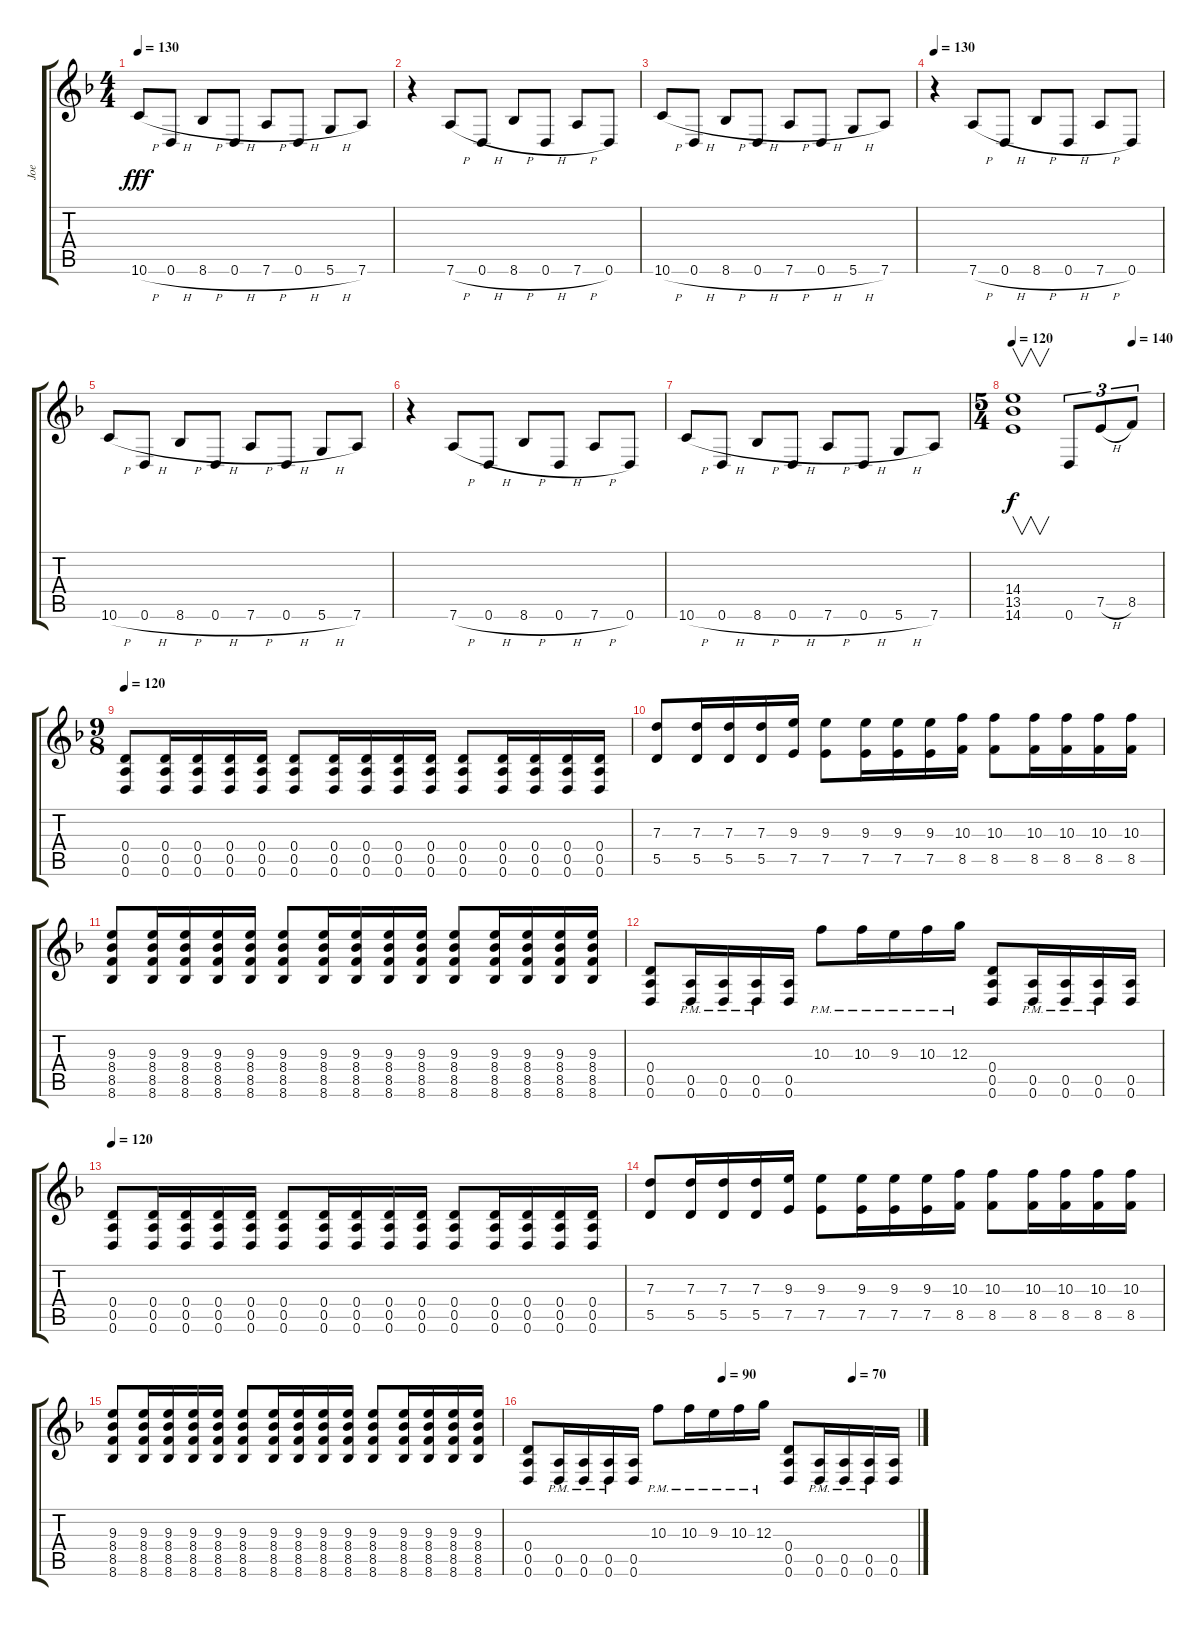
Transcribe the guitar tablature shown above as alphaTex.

\track ("Joe " "Joe ") {instrument distortionguitar}
\staff {score tabs}
\tuning (E4 B3 G3 D3 A2 D2) {hide}
\ts (4 4)
\tempo 130
\clef g2
\ks dminor
10.6{h}.8{dy fff} 0.6{h}.8 8.6{h}.8 0.6{h}.8 7.6{h}.8 0.6{h}.8 5.6{h}.8 7.6.8 |
r.4 7.6{h}.8 0.6{h}.8 8.6{h}.8 0.6{h}.8 7.6{h}.8 0.6.8 |
10.6{h}.8 0.6{h}.8 8.6{h}.8 0.6{h}.8 7.6{h}.8 0.6{h}.8 5.6{h}.8 7.6.8 |
\tempo 130
r.4 7.6{h}.8 0.6{h}.8 8.6{h}.8 0.6{h}.8 7.6{h}.8 0.6.8 |
10.6{h}.8 0.6{h}.8 8.6{h}.8 0.6{h}.8 7.6{h}.8 0.6{h}.8 5.6{h}.8 7.6.8 |
r.4 7.6{h}.8 0.6{h}.8 8.6{h}.8 0.6{h}.8 7.6{h}.8 0.6.8 |
10.6{h}.8 0.6{h}.8 8.6{h}.8 0.6{h}.8 7.6{h}.8 0.6{h}.8 5.6{h}.8 7.6.8 |
\ts (5 4)
\tempo 120
\tempo (140 0.8)
(14.4 13.5 14.6).1{v dy f} 0.6.8{tu (3 2)} 7.5{h}.8{tu (3 2)} 8.5.8{tu (3 2)} |
\ts (9 8)
\tempo 120
(0.4 0.5 0.6).8 (0.4 0.5 0.6).16 (0.4 0.5 0.6).16 (0.4 0.5 0.6).16 (0.4 0.5 0.6).16 (0.4 0.5 0.6).8 (0.4 0.5 0.6).16 (0.4 0.5 0.6).16 (0.4 0.5 0.6).16 (0.4 0.5 0.6).16 (0.4 0.5 0.6).8 (0.4 0.5 0.6).16 (0.4 0.5 0.6).16 (0.4 0.5 0.6).16 (0.4 0.5 0.6).16 |
(7.3 5.5).8 (7.3 5.5).16 (7.3 5.5).16 (7.3 5.5).16 (9.3 7.5).16 (9.3 7.5).8 (9.3 7.5).16 (9.3 7.5).16 (9.3 7.5).16 (10.3 8.5).16 (10.3 8.5).8 (10.3 8.5).16 (10.3 8.5).16 (10.3 8.5).16 (10.3 8.5).16 |
(9.3 8.4 8.5 8.6).8 (9.3 8.4 8.5 8.6).16 (9.3 8.4 8.5 8.6).16 (9.3 8.4 8.5 8.6).16 (9.3 8.4 8.5 8.6).16 (9.3 8.4 8.5 8.6).8 (9.3 8.4 8.5 8.6).16 (9.3 8.4 8.5 8.6).16 (9.3 8.4 8.5 8.6).16 (9.3 8.4 8.5 8.6).16 (9.3 8.4 8.5 8.6).8 (9.3 8.4 8.5 8.6).16 (9.3 8.4 8.5 8.6).16 (9.3 8.4 8.5 8.6).16 (9.3 8.4 8.5 8.6).16 |
(0.4 0.5 0.6).8 (0.5{pm} 0.6{pm}).16 (0.5{pm} 0.6{pm}).16 (0.5{pm} 0.6{pm}).16 (0.5 0.6).16 10.3{pm}.8 10.3{pm}.16 9.3{pm}.16 10.3{pm}.16 12.3{pm}.16 (0.4 0.5 0.6).8 (0.5{pm} 0.6{pm}).16 (0.5{pm} 0.6{pm}).16 (0.5{pm} 0.6{pm}).16 (0.5 0.6).16 |
\tempo 120
(0.4 0.5 0.6).8 (0.4 0.5 0.6).16 (0.4 0.5 0.6).16 (0.4 0.5 0.6).16 (0.4 0.5 0.6).16 (0.4 0.5 0.6).8 (0.4 0.5 0.6).16 (0.4 0.5 0.6).16 (0.4 0.5 0.6).16 (0.4 0.5 0.6).16 (0.4 0.5 0.6).8 (0.4 0.5 0.6).16 (0.4 0.5 0.6).16 (0.4 0.5 0.6).16 (0.4 0.5 0.6).16 |
(7.3 5.5).8 (7.3 5.5).16 (7.3 5.5).16 (7.3 5.5).16 (9.3 7.5).16 (9.3 7.5).8 (9.3 7.5).16 (9.3 7.5).16 (9.3 7.5).16 (10.3 8.5).16 (10.3 8.5).8 (10.3 8.5).16 (10.3 8.5).16 (10.3 8.5).16 (10.3 8.5).16 |
(9.3 8.4 8.5 8.6).8 (9.3 8.4 8.5 8.6).16 (9.3 8.4 8.5 8.6).16 (9.3 8.4 8.5 8.6).16 (9.3 8.4 8.5 8.6).16 (9.3 8.4 8.5 8.6).8 (9.3 8.4 8.5 8.6).16 (9.3 8.4 8.5 8.6).16 (9.3 8.4 8.5 8.6).16 (9.3 8.4 8.5 8.6).16 (9.3 8.4 8.5 8.6).8 (9.3 8.4 8.5 8.6).16 (9.3 8.4 8.5 8.6).16 (9.3 8.4 8.5 8.6).16 (9.3 8.4 8.5 8.6).16 |
\tempo (90 0.5)
\tempo (70 0.8333333333333334)
(0.4 0.5 0.6).8 (0.5{pm} 0.6{pm}).16 (0.5{pm} 0.6{pm}).16 (0.5{pm} 0.6{pm}).16 (0.5 0.6).16 10.3{pm}.8 10.3{pm}.16 9.3{pm}.16 10.3{pm}.16 12.3{pm}.16 (0.4 0.5 0.6).8 (0.5{pm} 0.6{pm}).16 (0.5{pm} 0.6{pm}).16 (0.5{pm} 0.6{pm}).16 (0.5 0.6).16
